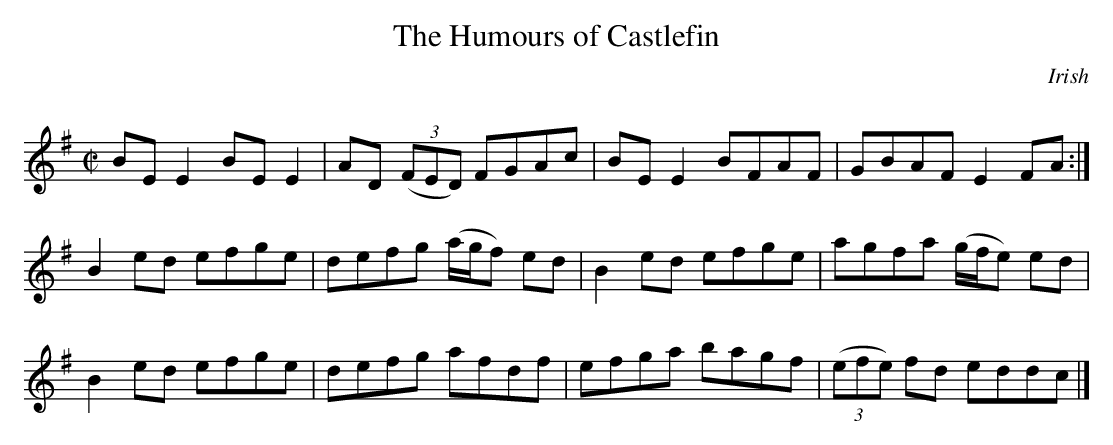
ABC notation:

X:1
T:The Humours of Castlefin
C:Irish
Q:300
L:1/8
M:C|
K:EAeo
BE E2 BE E2|AD (3(FED) FGAc|BE E2 BFAF|GBAF E2 FA:|!
B2 ed efge|defg (a/g/f) ed|B2 ed efge|agfa (g/f/e) ed|!
B2 ed efge|defg afdf|efga bagf|(3(efe) fd eddc|]!
